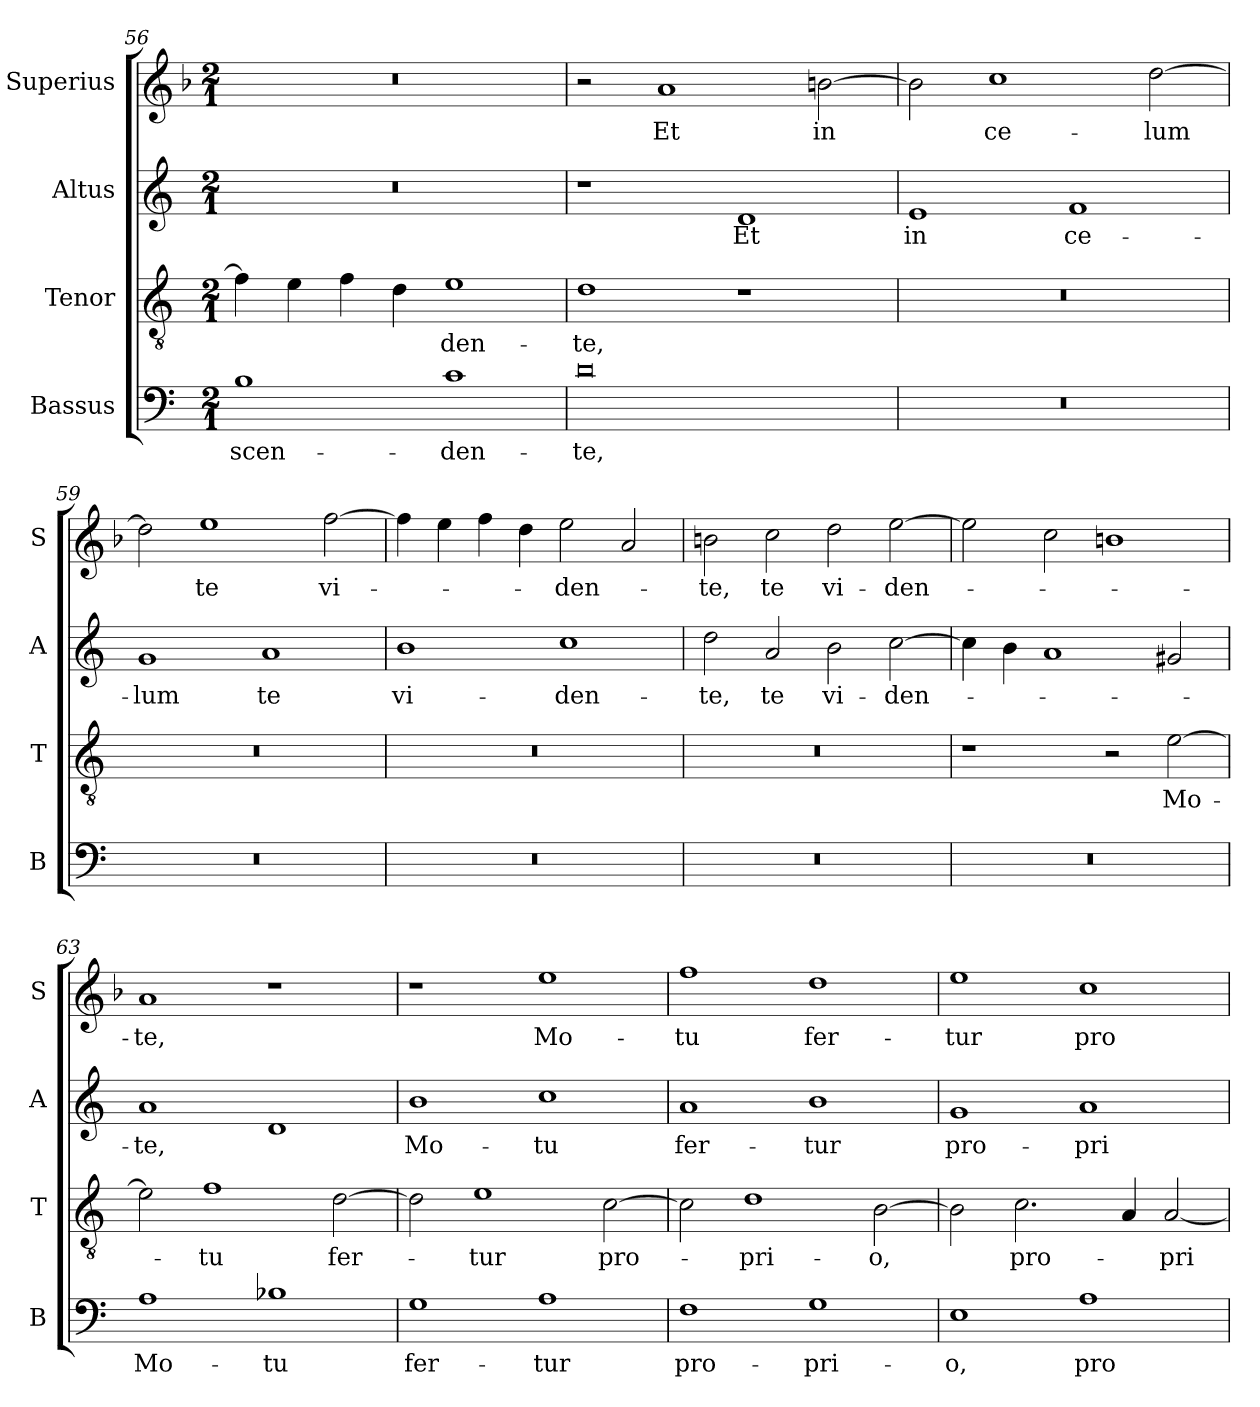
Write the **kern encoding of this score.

**kern	**text	**kern	**text	**kern	**text	**kern	**text
*part4	*part4	*part3	*part3	*part2	*part2	*part1	*part1
*staff4	*staff4	*staff3	*staff3	*staff2	*staff2	*staff1	*staff1
*I"Bassus	*	*I"Tenor	*	*I"Altus	*	*I"Superius	*
*I'B	*	*I'T	*	*I'A	*	*I'S	*
*clefF4	*	*clefGv2	*	*clefG2	*	*clefG2	*
*k[]	*	*k[]	*	*k[]	*	*k[b-]	*
*M2/1	*	*M2/1	*	*M2/1	*	*M2/1	*
=56	=56	=56	=56	=56	=56	=56	=56
1B	-scen-	4f\]	.	0r	.	0r	.
.	.	4e\	.	.	.	.	.
.	.	4f\	.	.	.	.	.
.	.	4d\	.	.	.	.	.
1c	-den-	1e	-den-	.	.	.	.
=57	=57	=57	=57	=57	=57	=57	=57
0d	-te,	1d	-te,	1r	.	2r	.
.	.	.	.	.	.	1a	Et
.	.	1r	.	1d	Et	.	.
.	.	.	.	.	.	[2bn\	in
=58	=58	=58	=58	=58	=58	=58	=58
0r	.	0r	.	1e	in	2b\]	.
.	.	.	.	.	.	1cc	ce-
.	.	.	.	1f	ce-	.	.
.	.	.	.	.	.	[2dd\	-lum
=59	=59	=59	=59	=59	=59	=59	=59
0r	.	0r	.	1g	-lum	2dd\]	.
.	.	.	.	.	.	1ee	te
.	.	.	.	1a	te	.	.
.	.	.	.	.	.	[2ff\	vi-
=60	=60	=60	=60	=60	=60	=60	=60
0r	.	0r	.	1b	vi-	4ff\]	.
.	.	.	.	.	.	4ee\	.
.	.	.	.	.	.	4ff\	.
.	.	.	.	.	.	4dd\	.
.	.	.	.	1cc	-den-	2ee\	-den-
.	.	.	.	.	.	2a/	.
=61	=61	=61	=61	=61	=61	=61	=61
0r	.	0r	.	2dd\	-te,	2bn\	-te,
.	.	.	.	2a/	te	2cc\	te
.	.	.	.	2b\	vi-	2dd\	vi-
.	.	.	.	[2cc\	-den-	[2ee\	-den-
=62	=62	=62	=62	=62	=62	=62	=62
0r	.	1r	.	4cc\]	.	2ee\]	.
.	.	.	.	4b\	.	.	.
.	.	.	.	1a	.	2cc\	.
.	.	2r	.	.	.	1bn	.
.	.	[2e\	Mo-	2g#X/	.	.	.
=63	=63	=63	=63	=63	=63	=63	=63
1A	Mo-	2e\]	.	1a	-te,	1a	-te,
.	.	1f	-tu	.	.	.	.
1B-X	-tu	.	.	1d	.	1r	.
.	.	[2d\	fer-	.	.	.	.
=64	=64	=64	=64	=64	=64	=64	=64
1G	fer-	2d\]	.	1b	Mo-	1r	.
.	.	1e	-tur	.	.	.	.
1A	-tur	.	.	1cc	-tu	1ee	Mo-
.	.	[2c\	pro-	.	.	.	.
=65	=65	=65	=65	=65	=65	=65	=65
1F	pro-	2c\]	.	1a	fer-	1ff	-tu
.	.	1d	-pri-	.	.	.	.
1G	-pri-	.	.	1b	-tur	1dd	fer-
.	.	[2B\	-o,	.	.	.	.
=66	=66	=66	=66	=66	=66	=66	=66
1E	-o,	2B\]	.	1g	pro-	1ee	-tur
.	.	2.c\	pro-	.	.	.	.
1A	pro-	.	.	1a	-pri-	1cc	pro-
.	.	4A/	.	.	.	.	.
.	.	[2A/	-pri-	.	.	.	.
=	=	=	=	=	=	=	=
*-	*-	*-	*-	*-	*-	*-	*-
